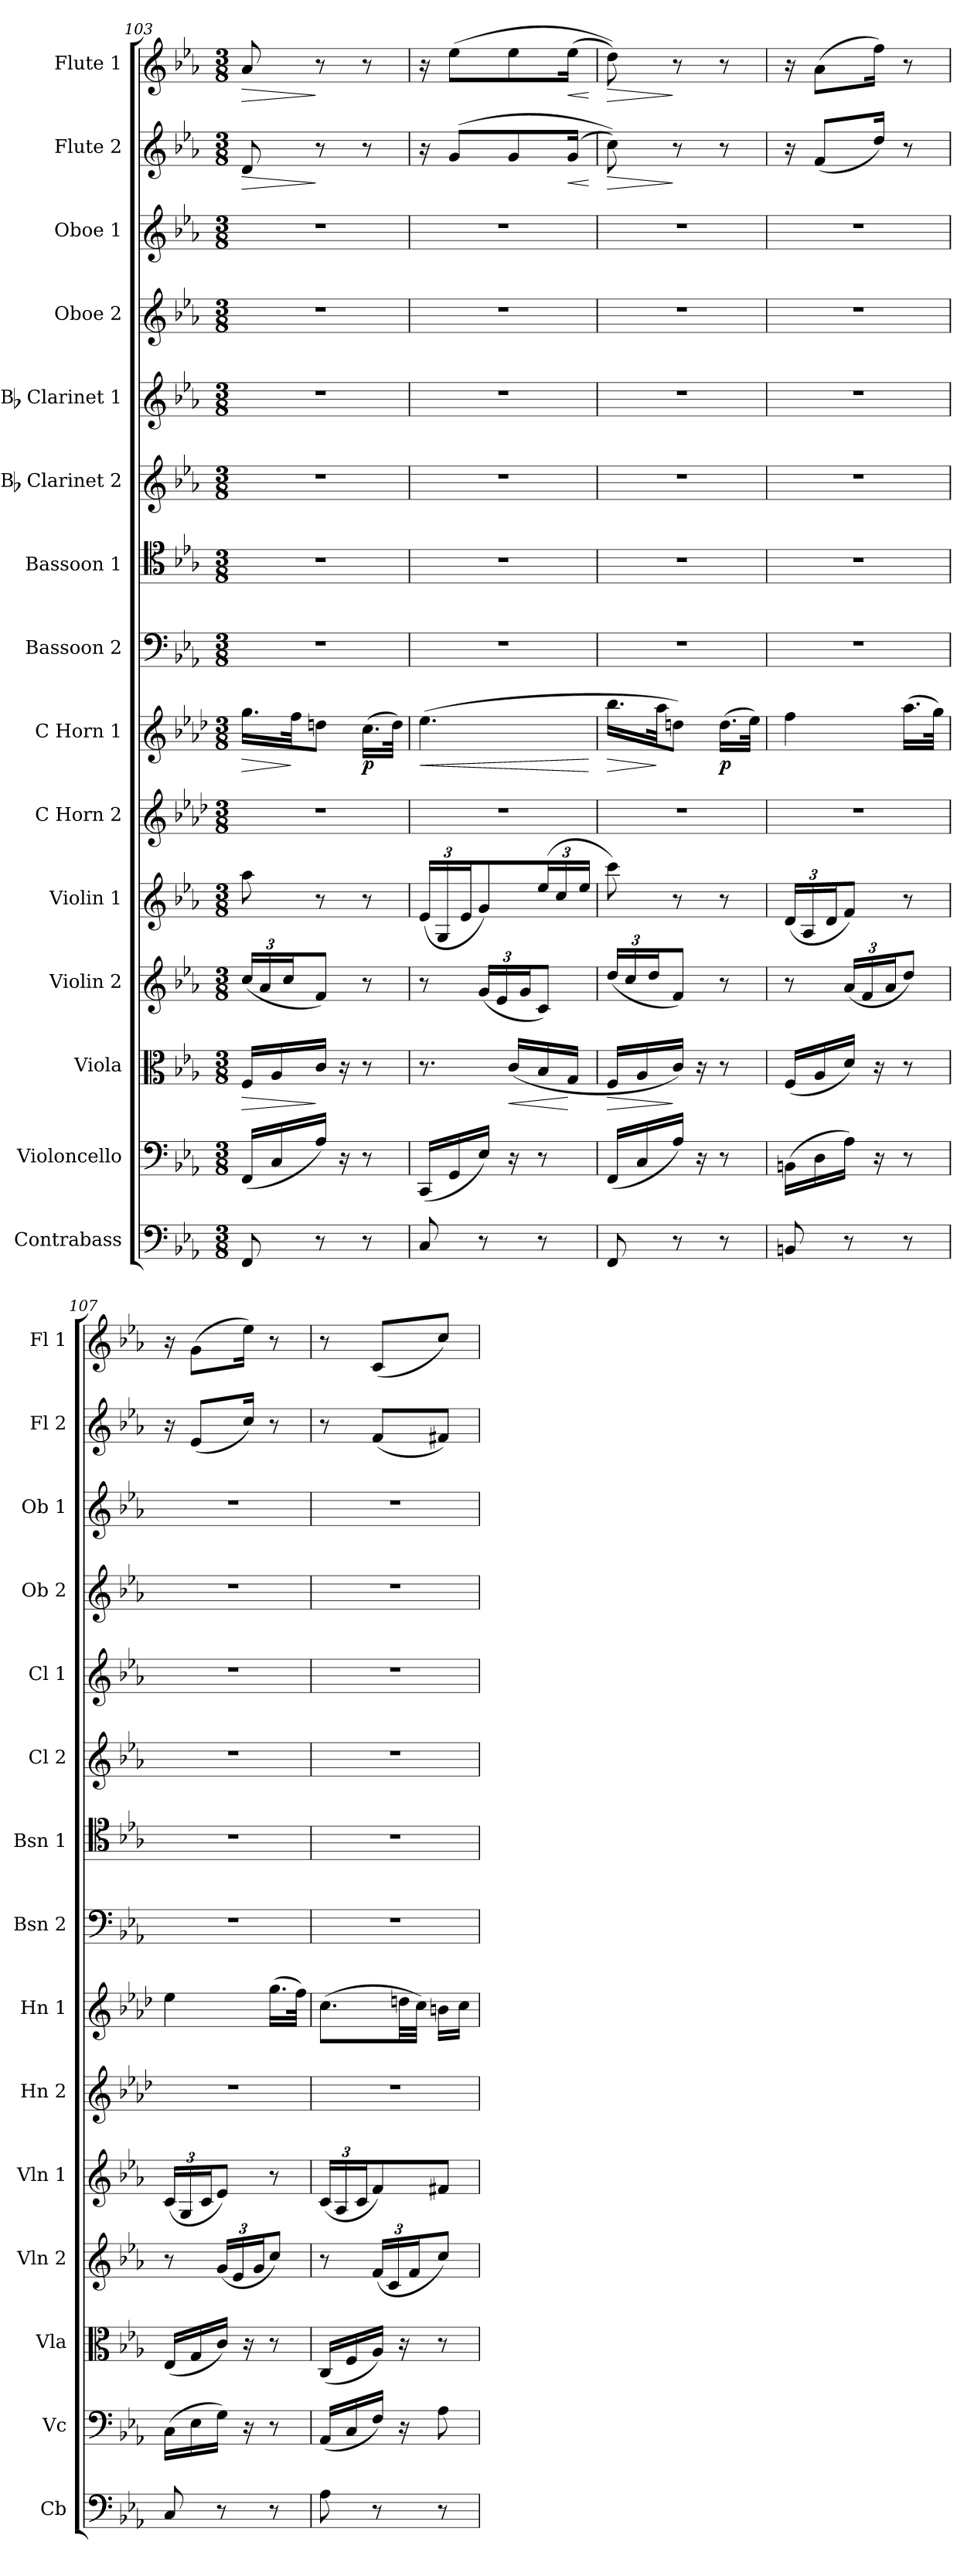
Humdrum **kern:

**kern	**kern	**kern	**dynam	**kern	**kern	**kern	**kern	**dynam	**kern	**kern	**kern	**kern	**kern	**kern	**kern	**dynam	**kern	**dynam
*part15	*part14	*part13	*part13	*part12	*part11	*part10	*part9	*part9	*part8	*part7	*part6	*part5	*part4	*part3	*part2	*part2	*part1	*part1
*staff15	*staff14	*staff13	*staff13	*staff12	*staff11	*staff10	*staff9	*staff9	*staff8	*staff7	*staff6	*staff5	*staff4	*staff3	*staff2	*staff2	*staff1	*staff1
*I"Contrabass	*I"Violoncello	*I"Viola	*	*I"Violin 2	*I"Violin 1	*I"C Horn 2	*I"C Horn 1	*	*I"Bassoon 2	*I"Bassoon 1	*I"Bb Clarinet 2	*I"Bb Clarinet 1	*I"Oboe 2	*I"Oboe 1	*I"Flute 2	*	*I"Flute 1	*
*I'Cb	*I'Vc	*I'Vla	*	*I'Vln 2	*I'Vln 1	*I'Hn 2	*I'Hn 1	*	*I'Bsn 2	*I'Bsn 1	*I'Cl 2	*I'Cl 1	*I'Ob 2	*I'Ob 1	*I'Fl 2	*	*I'Fl 1	*
*clefF4	*clefF4	*clefC3	*	*clefG2	*clefG2	*clefG2	*clefG2	*	*clefF4	*clefC4	*clefG2	*clefG2	*clefG2	*clefG2	*clefG2	*	*clefG2	*
*ITrd7c12	*	*	*	*	*	*ITrd7c12	*ITrd7c12	*	*	*	*ITrd1c2	*ITrd1c2	*	*	*	*	*	*
*k[b-e-a-]	*k[b-e-a-]	*k[b-e-a-]	*	*k[b-e-a-]	*k[b-e-a-]	*k[b-e-a-d-]	*k[b-e-a-d-]	*	*k[b-e-a-]	*k[b-e-a-]	*k[b-e-a-d-g-]	*k[b-e-a-d-g-]	*k[b-e-a-]	*k[b-e-a-]	*k[b-e-a-]	*	*k[b-e-a-]	*
*M3/8	*M3/8	*M3/8	*	*M3/8	*M3/8	*M3/8	*M3/8	*	*M3/8	*M3/8	*M3/8	*M3/8	*M3/8	*M3/8	*M3/8	*	*M3/8	*
=103	=103	=103	=103	=103	=103	=103	=103	=103	=103	=103	=103	=103	=103	=103	=103	=103	=103	=103
!	!	!	!LO:HP:b	!	!	!	!	!	!	!	!	!	!	!	!	!	!	!
*	*	*	*	*Xbrackettup	*	*	*	*	*	*	*	*	*	*	*	*	*	*
!	!	!	!	!	!	!	!	!LO:HP:b	!	!	!	!	!	!	!	!LO:HP:b	!	!LO:HP:b
8FFF/	(16FF/LL	16F/LL	>	(24cc/LL	8aa-\	4.r	16.g\LL	>	4.r	4.r	4.r	4.r	4.r	4.r	8d/	>	8a-/	>
.	.	.	.	24a-/	.	.	.	.	.	.	.	.	.	.	.	.	.	.
.	16C/	16A-/	.	.	.	.	.	.	.	.	.	.	.	.	.	.	.	.
.	.	.	.	24cc/J	.	.	.	.	.	.	.	.	.	.	.	.	.	.
.	.	.	.	.	.	.	32f\JK	]	.	.	.	.	.	.	.	.	.	.
8r	16A-/JJ)	16c/JJ	]	8f/J)	8r	.	8dn\J	.	.	.	.	.	.	.	8r	]	8r	]
.	16r	16r	.	.	.	.	.	.	.	.	.	.	.	.	.	.	.	.
!	!	!	!	!	!	!	!	!LO:DY:b	!	!	!	!	!	!	!	!	!	!
8r	8r	8r	.	8r	8r	.	(16.c\LL	p	.	.	.	.	.	.	8r	.	8r	.
.	.	.	.	.	.	.	32d\JJk)	.	.	.	.	.	.	.	.	.	.	.
=104	=104	=104	=104	=104	=104	=104	=104	=104	=104	=104	=104	=104	=104	=104	=104	=104	=104	=104
*	*	*	*	*	*Xbrackettup	*	*	*	*	*	*	*	*	*	*	*	*	*
!	!	!	!	!	!	!	!	!LO:HP:b	!	!	!	!	!	!	!	!	!	!
8CC/	(16CC/LL	8.r	.	8r	(24e-/LL	4.r	(4.e-\	<	4.r	4.r	4.r	4.r	4.r	4.r	16r	.	16r	.
.	.	.	.	.	24G/	.	.	.	.	.	.	.	.	.	.	.	.	.
.	16GG/	.	.	.	.	.	.	.	.	.	.	.	.	.	(8g/L	.	(8ee-\L	.
.	.	.	.	.	24e-/J	.	.	.	.	.	.	.	.	.	.	.	.	.
8r	16E-/JJ)	.	.	(24g/LL	8g/)	.	.	.	.	.	.	.	.	.	.	.	.	.
.	.	.	.	24e-/	.	.	.	.	.	.	.	.	.	.	.	.	.	.
!	!	!	!LO:HP:b	!	!	!	!	!	!	!	!	!	!	!	!	!	!	!
.	16r	(16c/LL	<	.	.	.	.	.	.	.	.	.	.	.	8g/	.	8ee-\	.
.	.	.	.	24g/J	.	.	.	.	.	.	.	.	.	.	.	.	.	.
8r	8r	16B-/	.	8c/J)	(24ee-/L	.	.	.	.	.	.	.	.	.	.	.	.	.
.	.	.	.	.	24cc/	.	.	.	.	.	.	.	.	.	.	.	.	.
!	!	!	!	!	!	!	!	!	!	!	!	!	!	!	!	!LO:HP:b	!	!LO:HP:b
.	.	16G/JJ	[	.	.	.	.	.	.	.	.	.	.	.	(16g/Jk	<	(16ee-\Jk	<
.	.	.	.	.	24ee-/JJ	.	.	.	.	.	.	.	.	.	.	.	.	.
.	.	.	.	.	.	.	.	[	.	.	.	.	.	.	.	[	.	[
=105	=105	=105	=105	=105	=105	=105	=105	=105	=105	=105	=105	=105	=105	=105	=105	=105	=105	=105
!	!	!	!LO:HP:b	!	!	!	!	!LO:HP:b	!	!	!	!	!	!	!	!LO:HP:b	!	!LO:HP:b
8FFF/	(16FF/LL	16F/LL	>	(24dd/LL	8ccc\)	4.r	16.b-\LL	>	4.r	4.r	4.r	4.r	4.r	4.r	8cc\))	>	8dd\))	>
.	.	.	.	24cc/	.	.	.	.	.	.	.	.	.	.	.	.	.	.
.	16C/	16A-/	.	.	.	.	.	.	.	.	.	.	.	.	.	.	.	.
.	.	.	.	24dd/J	.	.	.	.	.	.	.	.	.	.	.	.	.	.
.	.	.	.	.	.	.	32a-\JK	]	.	.	.	.	.	.	.	.	.	.
8r	16A-/JJ)	16c/JJ)	]	8f/J)	8r	.	8dn\J)	.	.	.	.	.	.	.	8r	]	8r	]
.	16r	16r	.	.	.	.	.	.	.	.	.	.	.	.	.	.	.	.
!	!	!	!	!	!	!	!	!LO:DY:b	!	!	!	!	!	!	!	!	!	!
8r	8r	8r	.	8r	8r	.	(16.d\LL	p	.	.	.	.	.	.	8r	.	8r	.
.	.	.	.	.	.	.	32e-\JJk)	.	.	.	.	.	.	.	.	.	.	.
=106	=106	=106	=106	=106	=106	=106	=106	=106	=106	=106	=106	=106	=106	=106	=106	=106	=106	=106
8BBBn/	(16BBn\LL	(16F/LL	.	8r	(24d/LL	4.r	4f\	.	4.r	4.r	4.r	4.r	4.r	4.r	16r	.	16r	.
.	.	.	.	.	24A-/	.	.	.	.	.	.	.	.	.	.	.	.	.
.	16D\	16A-/	.	.	.	.	.	.	.	.	.	.	.	.	(8f/L	.	(8a-\L	.
.	.	.	.	.	24d/J	.	.	.	.	.	.	.	.	.	.	.	.	.
8r	16A-\JJ)	16d/JJ)	.	(24a-/LL	8f/J)	.	.	.	.	.	.	.	.	.	.	.	.	.
.	.	.	.	24f/	.	.	.	.	.	.	.	.	.	.	.	.	.	.
.	16r	16r	.	.	.	.	.	.	.	.	.	.	.	.	16dd/Jk)	.	16ff\Jk)	.
.	.	.	.	24a-/J	.	.	.	.	.	.	.	.	.	.	.	.	.	.
8r	8r	8r	.	8dd/J)	8r	.	(16.a-\LL	.	.	.	.	.	.	.	8r	.	8r	.
.	.	.	.	.	.	.	32g\JJk)	.	.	.	.	.	.	.	.	.	.	.
=107	=107	=107	=107	=107	=107	=107	=107	=107	=107	=107	=107	=107	=107	=107	=107	=107	=107	=107
8CC/	(16C\LL	(16E-/LL	.	8r	(24c/LL	4.r	4e-\	.	4.r	4.r	4.r	4.r	4.r	4.r	16r	.	16r	.
.	.	.	.	.	24G/	.	.	.	.	.	.	.	.	.	.	.	.	.
.	16E-\	16G/	.	.	.	.	.	.	.	.	.	.	.	.	(8e-/L	.	(8g\L	.
.	.	.	.	.	24c/J	.	.	.	.	.	.	.	.	.	.	.	.	.
8r	16G\JJ)	16c/JJ)	.	(24g/LL	8e-/J)	.	.	.	.	.	.	.	.	.	.	.	.	.
.	.	.	.	24e-/	.	.	.	.	.	.	.	.	.	.	.	.	.	.
.	16r	16r	.	.	.	.	.	.	.	.	.	.	.	.	16cc/Jk)	.	16ee-\Jk)	.
.	.	.	.	24g/J	.	.	.	.	.	.	.	.	.	.	.	.	.	.
8r	8r	8r	.	8cc/J)	8r	.	(16.g\LL	.	.	.	.	.	.	.	8r	.	8r	.
.	.	.	.	.	.	.	32f\JJk)	.	.	.	.	.	.	.	.	.	.	.
!!LO:PB:g=z
=108	=108	=108	=108	=108	=108	=108	=108	=108	=108	=108	=108	=108	=108	=108	=108	=108	=108	=108
8AA-\	(16AA-/LL	(16C/LL	.	8r	(24c/LL	4.r	(8.c\L	.	4.r	4.r	4.r	4.r	4.r	4.r	8r	.	8r	.
.	.	.	.	.	24A-/	.	.	.	.	.	.	.	.	.	.	.	.	.
.	16C/	16F/	.	.	.	.	.	.	.	.	.	.	.	.	.	.	.	.
.	.	.	.	.	24c/J	.	.	.	.	.	.	.	.	.	.	.	.	.
8r	16F/JJ)	16A-/JJ)	.	(24f/LL	8f/)	.	.	.	.	.	.	.	.	.	(8f/L	.	(8c/L	.
.	.	.	.	24c/	.	.	.	.	.	.	.	.	.	.	.	.	.	.
.	16r	16r	.	.	.	.	32dn\LL	.	.	.	.	.	.	.	.	.	.	.
.	.	.	.	24f/J	.	.	.	.	.	.	.	.	.	.	.	.	.	.
.	.	.	.	.	.	.	32c\JJJ)	.	.	.	.	.	.	.	.	.	.	.
8r	8A-\	8r	.	8cc/J)	8f#X/J	.	16Bn\LL	.	.	.	.	.	.	.	8f#X/J)	.	8cc/J)	.
.	.	.	.	.	.	.	16c\JJ	.	.	.	.	.	.	.	.	.	.	.
=	=	=	=	=	=	=	=	=	=	=	=	=	=	=	=	=	=	=
*-	*-	*-	*-	*-	*-	*-	*-	*-	*-	*-	*-	*-	*-	*-	*-	*-	*-	*-
